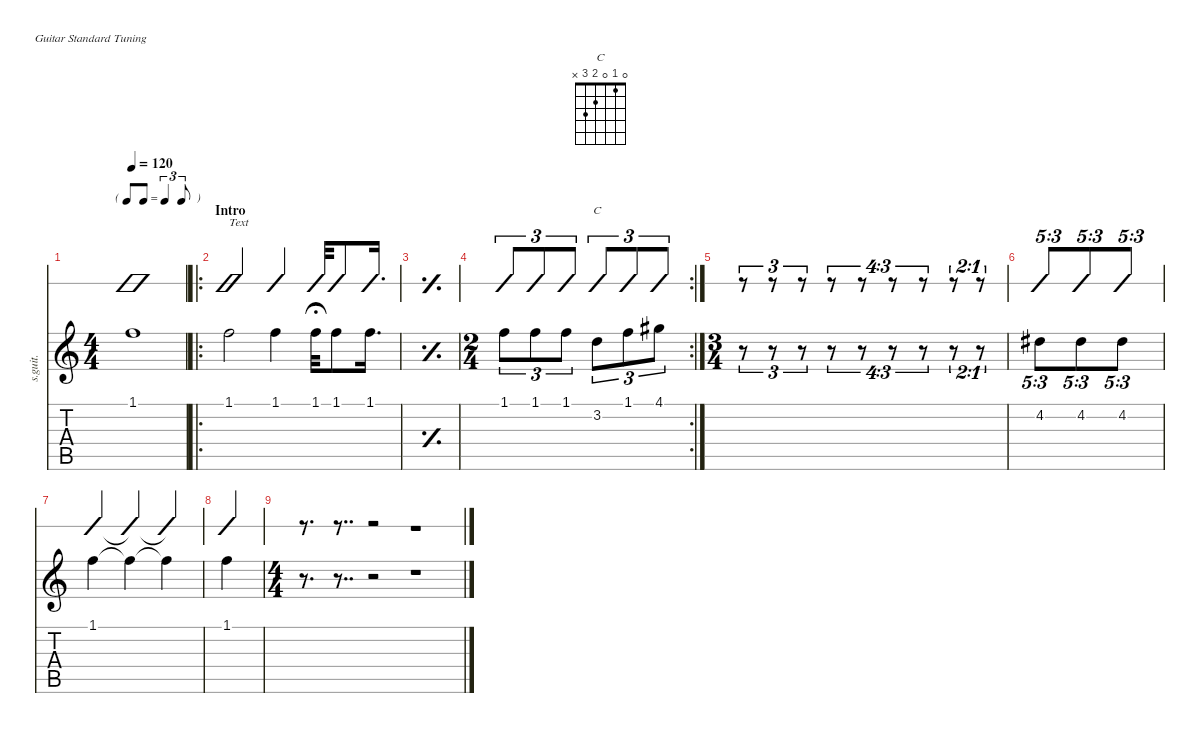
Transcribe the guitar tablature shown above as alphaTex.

\defaultSystemsLayout 4
\hideDynamics
\bracketExtendMode nobrackets
\track ("Steel Guitar" "s.guit.") {instrument acousticguitarsteel}
\staff {score tabs slash}
\tuning (E4 B3 G3 D3 A2 E2)
\chord ("C" 0 1 0 2 3 x)
\ts (4 4)
\tf triplet8th
\tempo 120
\clef g2
\ks c
1.1.1{dy mf instrument acousticguitarsteel} |
\ro
\section ("" "Intro")
1.1.2{txt "Text"} 1.1.4 1.1.32{fermata (medium 0.5)} 1.1.8 1.1.16{d} |
\simile simple
|
\rc 2
\ts (2 4)
\beaming (8 2 2)
\simile none
1.1.8{tu (3 2)} 1.1.8{tu (3 2)} 1.1.8{tu (3 2)} 3.2.8{tu (3 2) ch "C"} 1.1.8{tu (3 2)} 4.1{acc #}.8{tu (3 2)} |
\ts (3 4)
\beaming (8 2 2 2)
r.8{tu (3 2) beam Down} r.8{tu (3 2) beam Down} r.8{tu (3 2) beam Down} r.8{tu (4 3) beam Down} r.8{tu (4 3) beam Down} r.8{tu (4 3) beam Down} r.8{tu (4 3) beam Down} r.8{tu (2 1) beam Down} r.8{tu (2 1) beam Down} |
4.2{acc #}.8{tu (5 3) beam Down} 4.2{acc #}.8{tu (5 3) beam Down} 4.2{acc #}.8{tu (5 3) beam Down} |
1.1.4{beam Down} 1.1{t}.4{beam Down} 1.1{t}.4{beam Down} |
1.1.4{beam Down} |
\ts (4 4)
\beaming (8 2 2 2 2)
r.8{d beam Down} r.8{dd beam Down} r.2{beam Down} r.1{beam Down}
